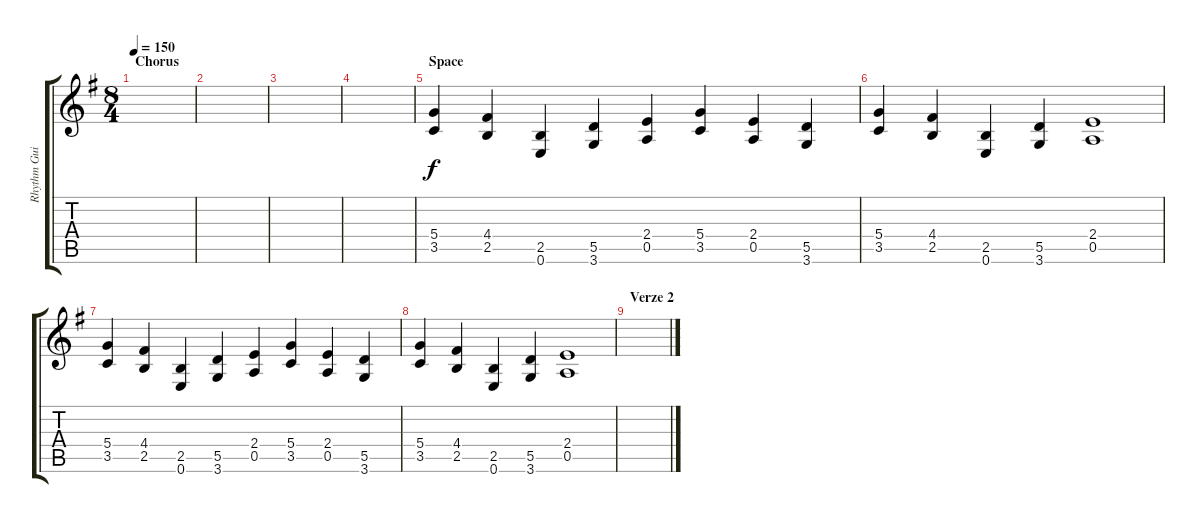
\track ("Rhythm Guitar 3" "Rhythm Gui") {instrument distortionguitar}
\staff {score tabs}
\tuning (E4 B3 G3 D3 A2 E2) {hide}
\ts (8 4)
\section ("" "Chorus")
\tempo 150
\clef g2
\ks g
|
|
|
|
\section ("" "Space")
(5.4 3.5).4 (4.4 2.5).4 (2.5 0.6).4 (5.5 3.6).4 (2.4 0.5).4 (5.4 3.5).4 (2.4 0.5).4 (5.5 3.6).4 |
(5.4 3.5).4 (4.4 2.5).4 (2.5 0.6).4 (5.5 3.6).4 (2.4 0.5).1 |
(5.4 3.5).4 (4.4 2.5).4 (2.5 0.6).4 (5.5 3.6).4 (2.4 0.5).4 (5.4 3.5).4 (2.4 0.5).4 (5.5 3.6).4 |
(5.4 3.5).4 (4.4 2.5).4 (2.5 0.6).4 (5.5 3.6).4 (2.4 0.5).1 |
\section ("" "Verze 2")
